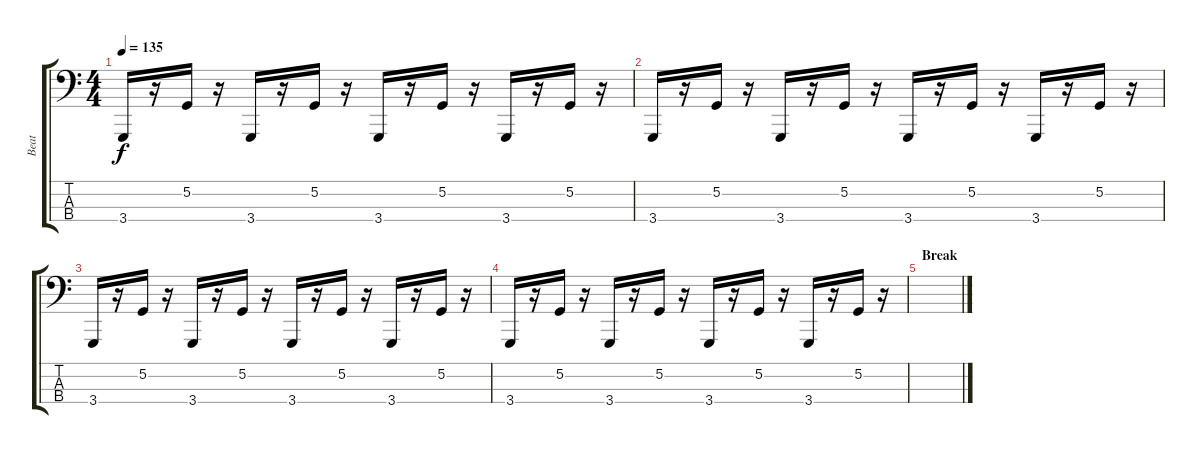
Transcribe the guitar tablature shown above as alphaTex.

\track ("Beat" "Beat") {instrument lead2sawtooth}
\staff {score tabs}
\tuning (G2 D2 A1 E1) {hide}
\ts (4 4)
\tempo 135
\clef f4
\ks c
3.4.16{dy f} r.16 5.2.16 r.16 3.4.16 r.16 5.2.16 r.16 3.4.16 r.16 5.2.16 r.16 3.4.16 r.16 5.2.16 r.16 |
3.4.16 r.16 5.2.16 r.16 3.4.16 r.16 5.2.16 r.16 3.4.16 r.16 5.2.16 r.16 3.4.16 r.16 5.2.16 r.16 |
3.4.16 r.16 5.2.16 r.16 3.4.16 r.16 5.2.16 r.16 3.4.16 r.16 5.2.16 r.16 3.4.16 r.16 5.2.16 r.16 |
3.4.16 r.16 5.2.16 r.16 3.4.16 r.16 5.2.16 r.16 3.4.16 r.16 5.2.16 r.16 3.4.16 r.16 5.2.16 r.16 |
\section ("" "Break")
